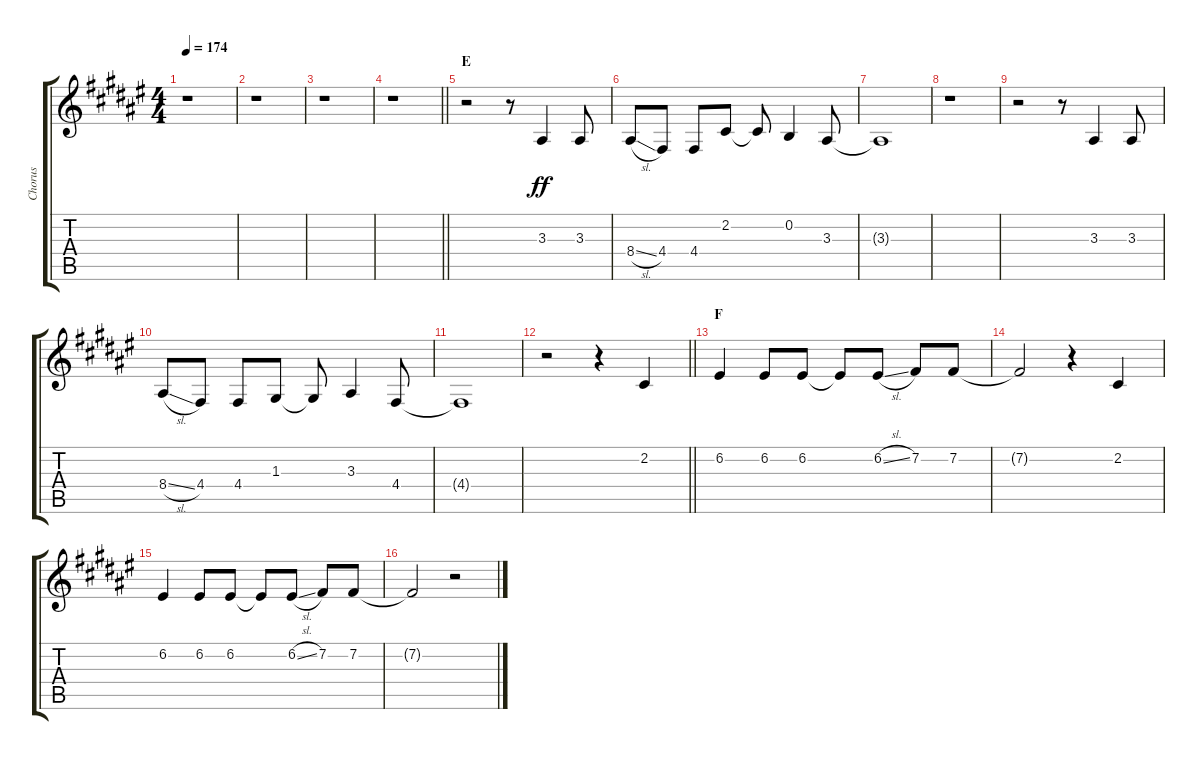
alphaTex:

\track ("Chorus" "Chorus") {instrument voiceoohs}
\staff {score tabs}
\tuning (E4 B3 G3 D3 A2 E2) {hide}
\ts (4 4)
\tempo 174
\clef g2
\ks f#
r.1{dy ff} |
r.1 |
r.1 |
\barLineRight lightlight
r.1 |
\section ("" "E")
r.2 r.8 3.3.4 3.3.8 |
8.4{sl}.8 4.4.8 4.4.8 2.2.8 2.2{t}.8 0.2.4 3.3.8 |
3.3{t}.1 |
r.1 |
r.2 r.8 3.3.4 3.3.8 |
8.4{sl}.8 4.4.8 4.4.8 1.3.8 1.3{t}.8 3.3.4 4.4.8 |
4.4{t}.1 |
\barLineRight lightlight
r.2 r.4 2.2.4 |
\section ("" "F")
6.2.4 6.2.8 6.2.8 6.2{t}.8 6.2{sl}.8 7.2.8 7.2.8 |
7.2{t}.2 r.4 2.2.4 |
6.2.4 6.2.8 6.2.8 6.2{t}.8 6.2{sl}.8 7.2.8 7.2.8 |
7.2{t}.2 r.2
